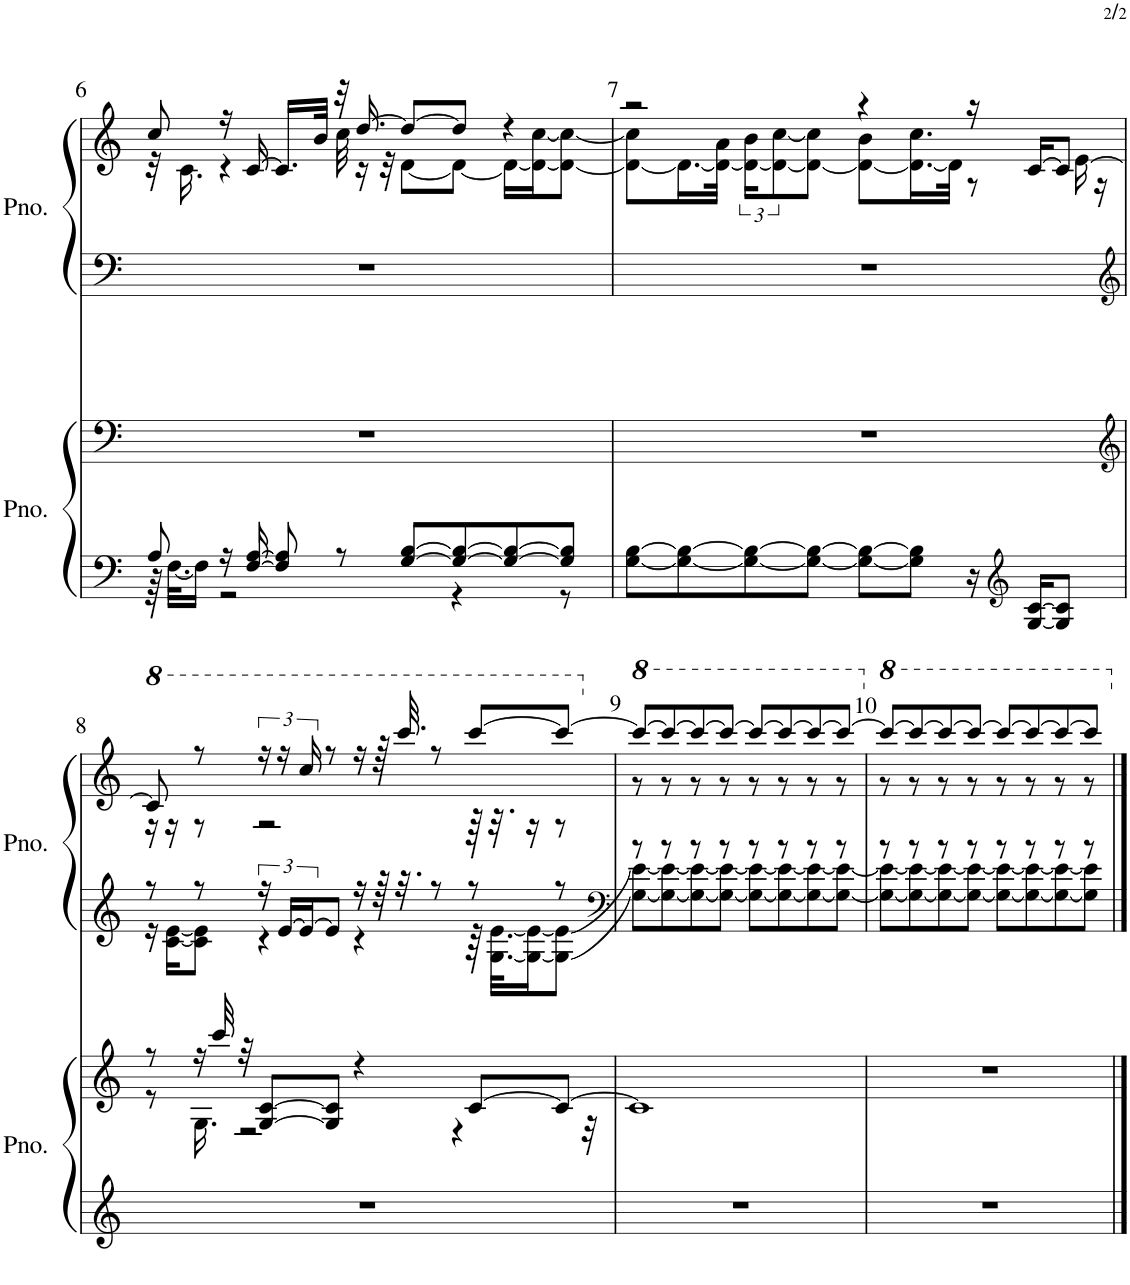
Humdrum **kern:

**kern	**kern	**kern	**kern
*part2	*part2	*part1	*part1
*staff4	*staff3	*staff2	*staff1
*I"ピアノ	*	*I"ピアノ	*
!!LO:PB:g=z
*clefF4	*clefF4	*clefF4	*clefG2
*k[]	*k[]	*k[]	*k[]
*M4/4	*M4/4	*M4/4	*M4/4
=6	=6	=6	=6
*^	*	*	*^
8A/	64r	1r	1r	8cc/	32r
.	[32.F\KLL	.	.	.	.
.	.	.	.	.	16.c\
.	16F\JJ]	.	.	.	.
16r	2r	.	.	16r	4r
[16F/ [16A/	.	.	.	[16c/	.
8F/] 8A/]	.	.	.	16.c/LL]	.
.	.	.	.	32b/JJk	.
8r	.	.	.	32r	32cc\
.	.	.	.	[16.dd/	16r
.	.	.	.	.	32r
[8G/ [8B/L	.	.	.	8dd/L_	[8d\L
8G/_ 8B/_	4r	.	.	8dd/J]	8d\J_
8G/_ 8B/_	.	.	.	4r	16d\LL_
.	.	.	.	.	16d\_ [16cc\J
8G/] 8B/]J	8r	.	.	.	8d\_ 8cc\_J
*v	*v	*	*	*	*
=7	=7	=7	=7	=7
[8G\ [8B\L	1r	1r	2r	8d\_ 8cc\]L
8G\_ 8B\_	.	.	.	16.d\L_
.	.	.	.	32d\_ 32a\JJk
8G\_ 8B\_	.	.	.	24d\_ 24b\KL
.	.	.	.	12d\_ [12cc\
8G\_ 8B\_J	.	.	.	8d\_ 8cc\]J
8G\_ 8B\_L	.	.	4r	8d\_ 8b\L
8G\] 8B\]J	.	.	.	16.d\_ 16.cc\L
.	.	.	.	32d\JJk]
16r	.	.	16r	8r
*clefG2	*	*	*	*
[16G/ [16c/KL	.	.	[16c/KL	.
8G/] 8c/]J	.	.	8c/J_	16e\
.	.	.	.	16r
!!LO:LB:g=z	!!
=8	=8	=8	=8	=8
*	*clefG2	*clefG2	*	*
*	*^	*^	*	*
*	*	*	*	*	*8va	*
1r	8r	8r	8r	16r	8cc/]	16r
.	.	.	.	[16c\ [16e\KL	.	16r
.	16r	16.G\	8r	8c\] 8e\]J	8r	8r
.	32ccc/	.	.	.	.	.
.	32r	2r	.	.	.	.
.	[8G/ [8c/L	.	24r	4r	24r	2r
.	.	.	[24e/LL	.	24r	.
.	.	.	24e/J_	.	24ccc/	.
.	8G/] 8c/]J	.	8e/J]	.	8r	.
.	4r	.	16r	4r	16r	.
.	.	.	64r	.	64r	.
.	.	.	32.r	.	32.cccc/	.
.	.	.	8r	.	8r	.
.	.	4r	.	.	.	.
.	[8c/L	.	8r	64r	[8cccc/L	64r
.	.	.	.	[32.G\ [32.e\KLL	.	32.r
.	.	.	.	16G\_ 16e\_J	.	16r
.	8c/J_	.	8r	8G\_ 8e\_J	8cccc/J_	8r
.	.	32r	.	.	.	.
*	*v	*v	*	*	*	*
=9	=9	=9	=9	=9	=9
*	*	*clefF4	*	*	*
*	*	*	*	*X8va	*
*	*	*	*	*8va	*
1r	1c]	8r	8G\_ 8e\_L	8cccc/L_	8r
.	.	8r	8G\_ 8e\_	8cccc/_	8r
.	.	8r	8G\_ 8e\_	8cccc/_	8r
.	.	8r	8G\_ 8e\_J	8cccc/J_	8r
.	.	8r	8G\_ 8e\_L	8cccc/L_	8r
.	.	8r	8G\_ 8e\_	8cccc/_	8r
.	.	8r	8G\_ 8e\_	8cccc/_	8r
.	.	8r	8G\_ 8e\_J	8cccc/J_	8r
=10	=10	=10	=10	=10	=10
*	*	*	*	*X8va	*
*	*	*	*	*8va	*
1r	1r	8r	8G\_ 8e\_L	8cccc/L_	8r
.	.	8r	8G\_ 8e\_	8cccc/_	8r
.	.	8r	8G\_ 8e\_	8cccc/_	8r
.	.	8r	8G\_ 8e\_J	8cccc/J_	8r
.	.	8r	8G\_ 8e\_L	8cccc/L_	8r
.	.	8r	8G\_ 8e\_	8cccc/_	8r
.	.	8r	8G\_ 8e\_	8cccc/_	8r
.	.	8r	8G\] 8e\]J	8cccc/J]	8r
*	*	*	*	*X8va	*
*	*	*v	*v	*	*
*	*	*	*v	*v
==	==	==	==
*-	*-	*-	*-
